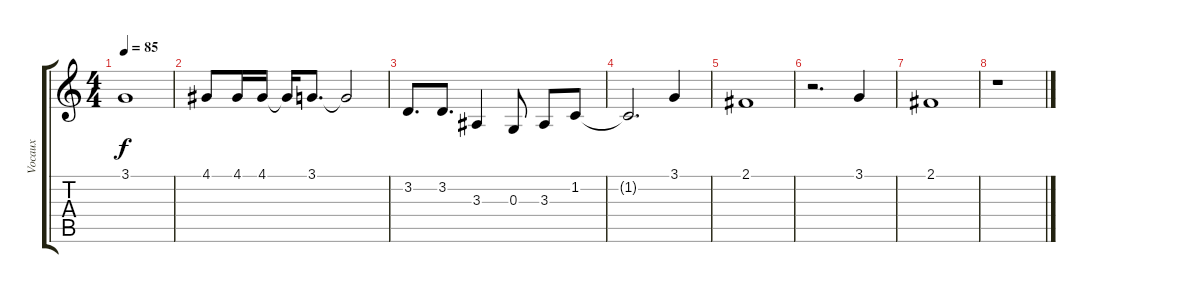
\track ("Vocaux" "Vocaux") {instrument oboe}
\staff {score tabs}
\tuning (E4 B3 G3 D3 A2 E2) {hide}
\ts (4 4)
\tempo 85
\clef g2
\ks c
3.1.1{dy f} |
4.1.8 4.1.16 4.1.16 4.1{t}.16 3.1.8{d} 3.1{t}.2 |
3.2.8{d} 3.2.8{d} 3.3.4 0.3.8 3.3.8 1.2.8 |
1.2{t}.2{d} 3.1.4 |
2.1.1 |
r.2{d} 3.1.4 |
2.1.1 |
r.1
